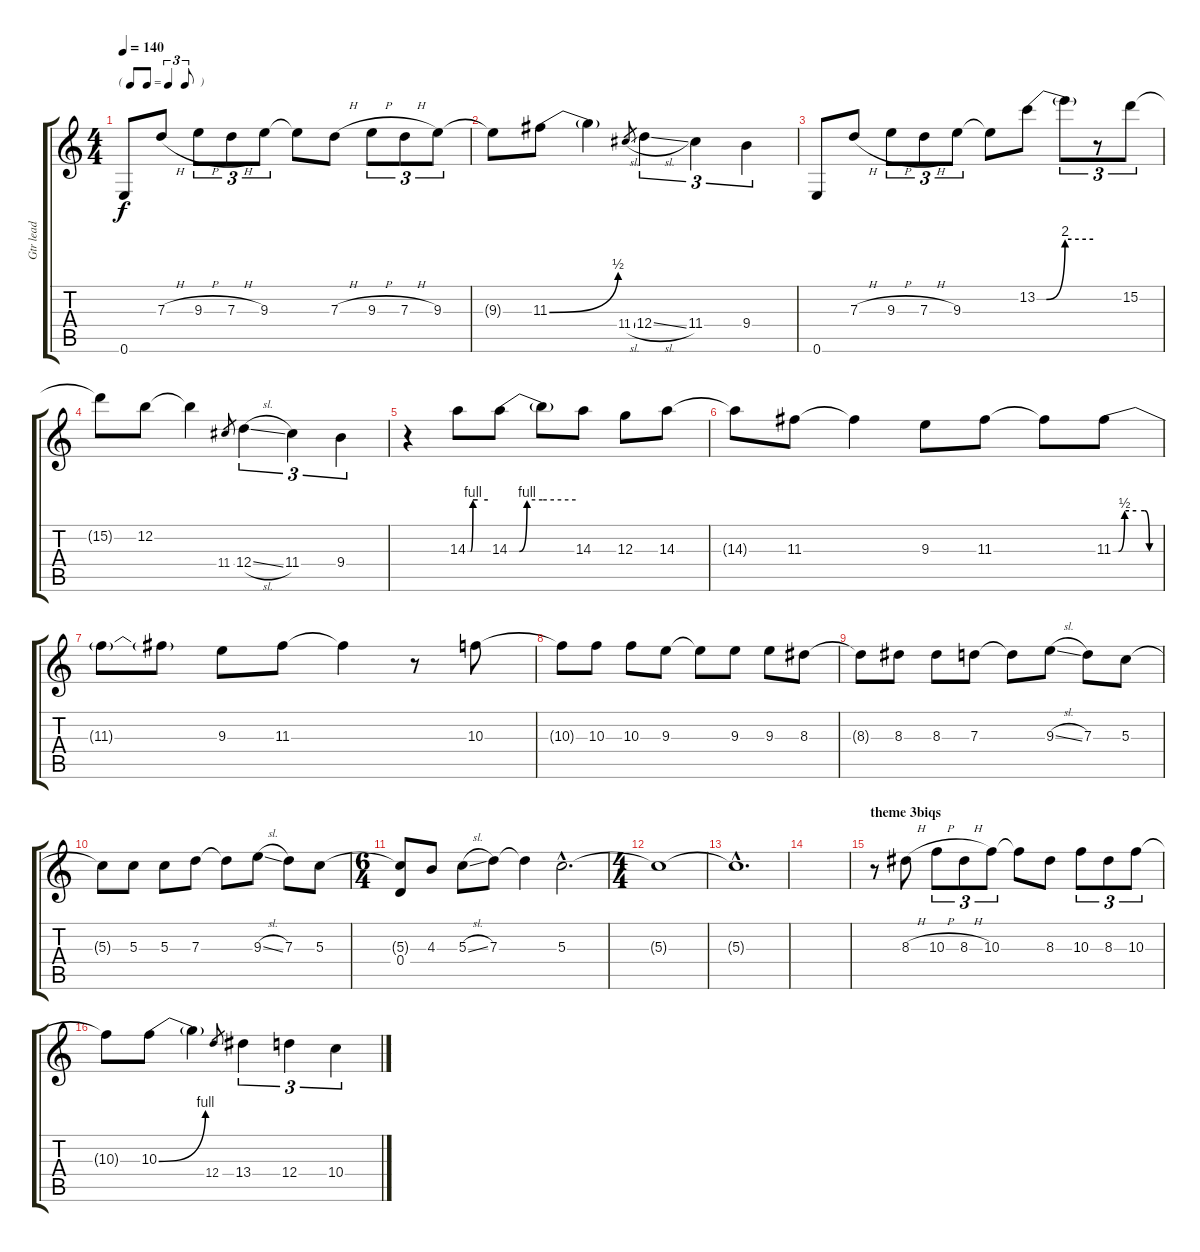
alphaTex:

\track ("Gtr lead" "Gtr lead") {instrument distortionguitar}
\staff {score tabs}
\tuning (E4 B3 G3 D3 A2 E2) {hide}
\ts (4 4)
\tf triplet8th
\tempo 140
\clef g2
\ks c
0.6.8{dy f} 7.3{h}.8 9.3{h}.8{tu (3 2)} 7.3{h}.8{tu (3 2)} 9.3.8{tu (3 2)} 9.3{t}.8 7.3{h}.8 9.3{h}.8{tu (3 2)} 7.3{h}.8{tu (3 2)} 9.3.8{tu (3 2)} |
9.3{t}.8 11.3{be (bend 0 0 60 2)}.8 11.3{t}.4 11.4{sl}.8{gr} 12.4{sl}.4{tu (3 2)} 11.4.4{tu (3 2)} 9.4.4{tu (3 2)} |
0.6.8 7.3{h}.8 9.3{h}.8{tu (3 2)} 7.3{h}.8{tu (3 2)} 9.3.8{tu (3 2)} 9.3{t}.8 13.2{be (custom 0 0 10 0 30 8 60 8)}.8 13.2{t}.8{tu (3 2)} r.8{tu (3 2)} 15.2.8{tu (3 2)} |
15.2{t}.8 12.2.8 12.2{t}.4 11.4.8{gr} 12.4{sl}.4{tu (3 2)} 11.4.4{tu (3 2)} 9.4.4{tu (3 2)} |
r.4 14.3{be (custom 0 0 9 0 16 4 30 4 60 4)}.8 14.3{be (custom 0 0 9 0 16 4 30 4 60 4)}.8 14.3{t}.8 14.3.8 12.3.8 14.3.8 |
14.3{t}.8 11.3.8 11.3{t}.4 9.3.8 11.3.8 11.3{t}.8 11.3{be (custom 0 0 7 0 15 2 30 2 41 2 47 0 52 0 60 0)}.8 |
11.3{t}.8 11.3{t}.8 9.3.8 11.3.8 11.3{t}.4 r.8 10.3.8 |
10.3{t}.8 10.3.8 10.3.8 9.3.8 9.3{t}.8 9.3.8 9.3.8 8.3.8 |
8.3{t}.8 8.3.8 8.3.8 7.3.8 7.3{t}.8 9.3{sl}.8 7.3.8 5.3.8 |
5.3{t}.8 5.3.8 5.3.8 7.3.8 7.3{t}.8 9.3{sl}.8 7.3.8 5.3.8 |
\ts (6 4)
(5.3{t} 0.4).8 4.3.8 5.3{sl}.8 7.3.8 7.3{t}.4 5.3{hac}.2{d} |
\ts (4 4)
5.3{t}.1 |
5.3{hac t}.1{d volume 0} |
|
\section ("" "theme 3biqs")
r.8{volume 13} 8.3{h}.8 10.3{h}.8{tu (3 2)} 8.3{h}.8{tu (3 2)} 10.3.8{tu (3 2)} 10.3{t}.8 8.3.8 10.3.8{tu (3 2)} 8.3.8{tu (3 2)} 10.3.8{tu (3 2)} |
10.3{t}.8 10.3{be (bend 0 0 60 4)}.8 10.3{t}.4 12.4.8{gr} 13.4.4{tu (3 2)} 12.4.4{tu (3 2)} 10.4.4{tu (3 2)}
